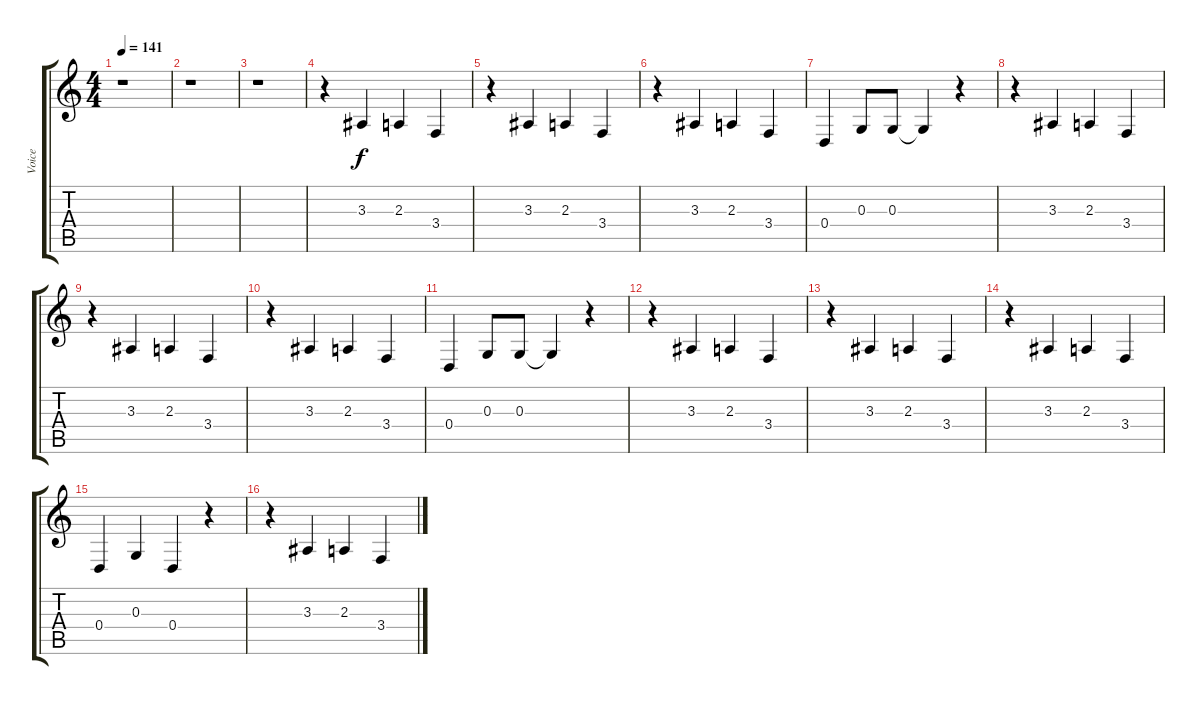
\track ("Voice" "Voice") {instrument altosax}
\staff {score tabs}
\tuning (E4 B3 G3 D3 A2 E2) {hide}
\ts (4 4)
\tempo 141
\clef g2
\ks c
r.1{dy f} |
r.1 |
r.1 |
r.4 3.3.4 2.3.4 3.4.4 |
r.4 3.3.4 2.3.4 3.4.4 |
r.4 3.3.4 2.3.4 3.4.4 |
0.4.4 0.3.8 0.3.8 0.3{t}.4 r.4 |
r.4 3.3.4 2.3.4 3.4.4 |
r.4 3.3.4 2.3.4 3.4.4 |
r.4 3.3.4 2.3.4 3.4.4 |
0.4.4 0.3.8 0.3.8 0.3{t}.4 r.4 |
r.4 3.3.4 2.3.4 3.4.4 |
r.4 3.3.4 2.3.4 3.4.4 |
r.4 3.3.4 2.3.4 3.4.4 |
0.4.4 0.3.4 0.4.4 r.4 |
r.4 3.3.4 2.3.4 3.4.4
